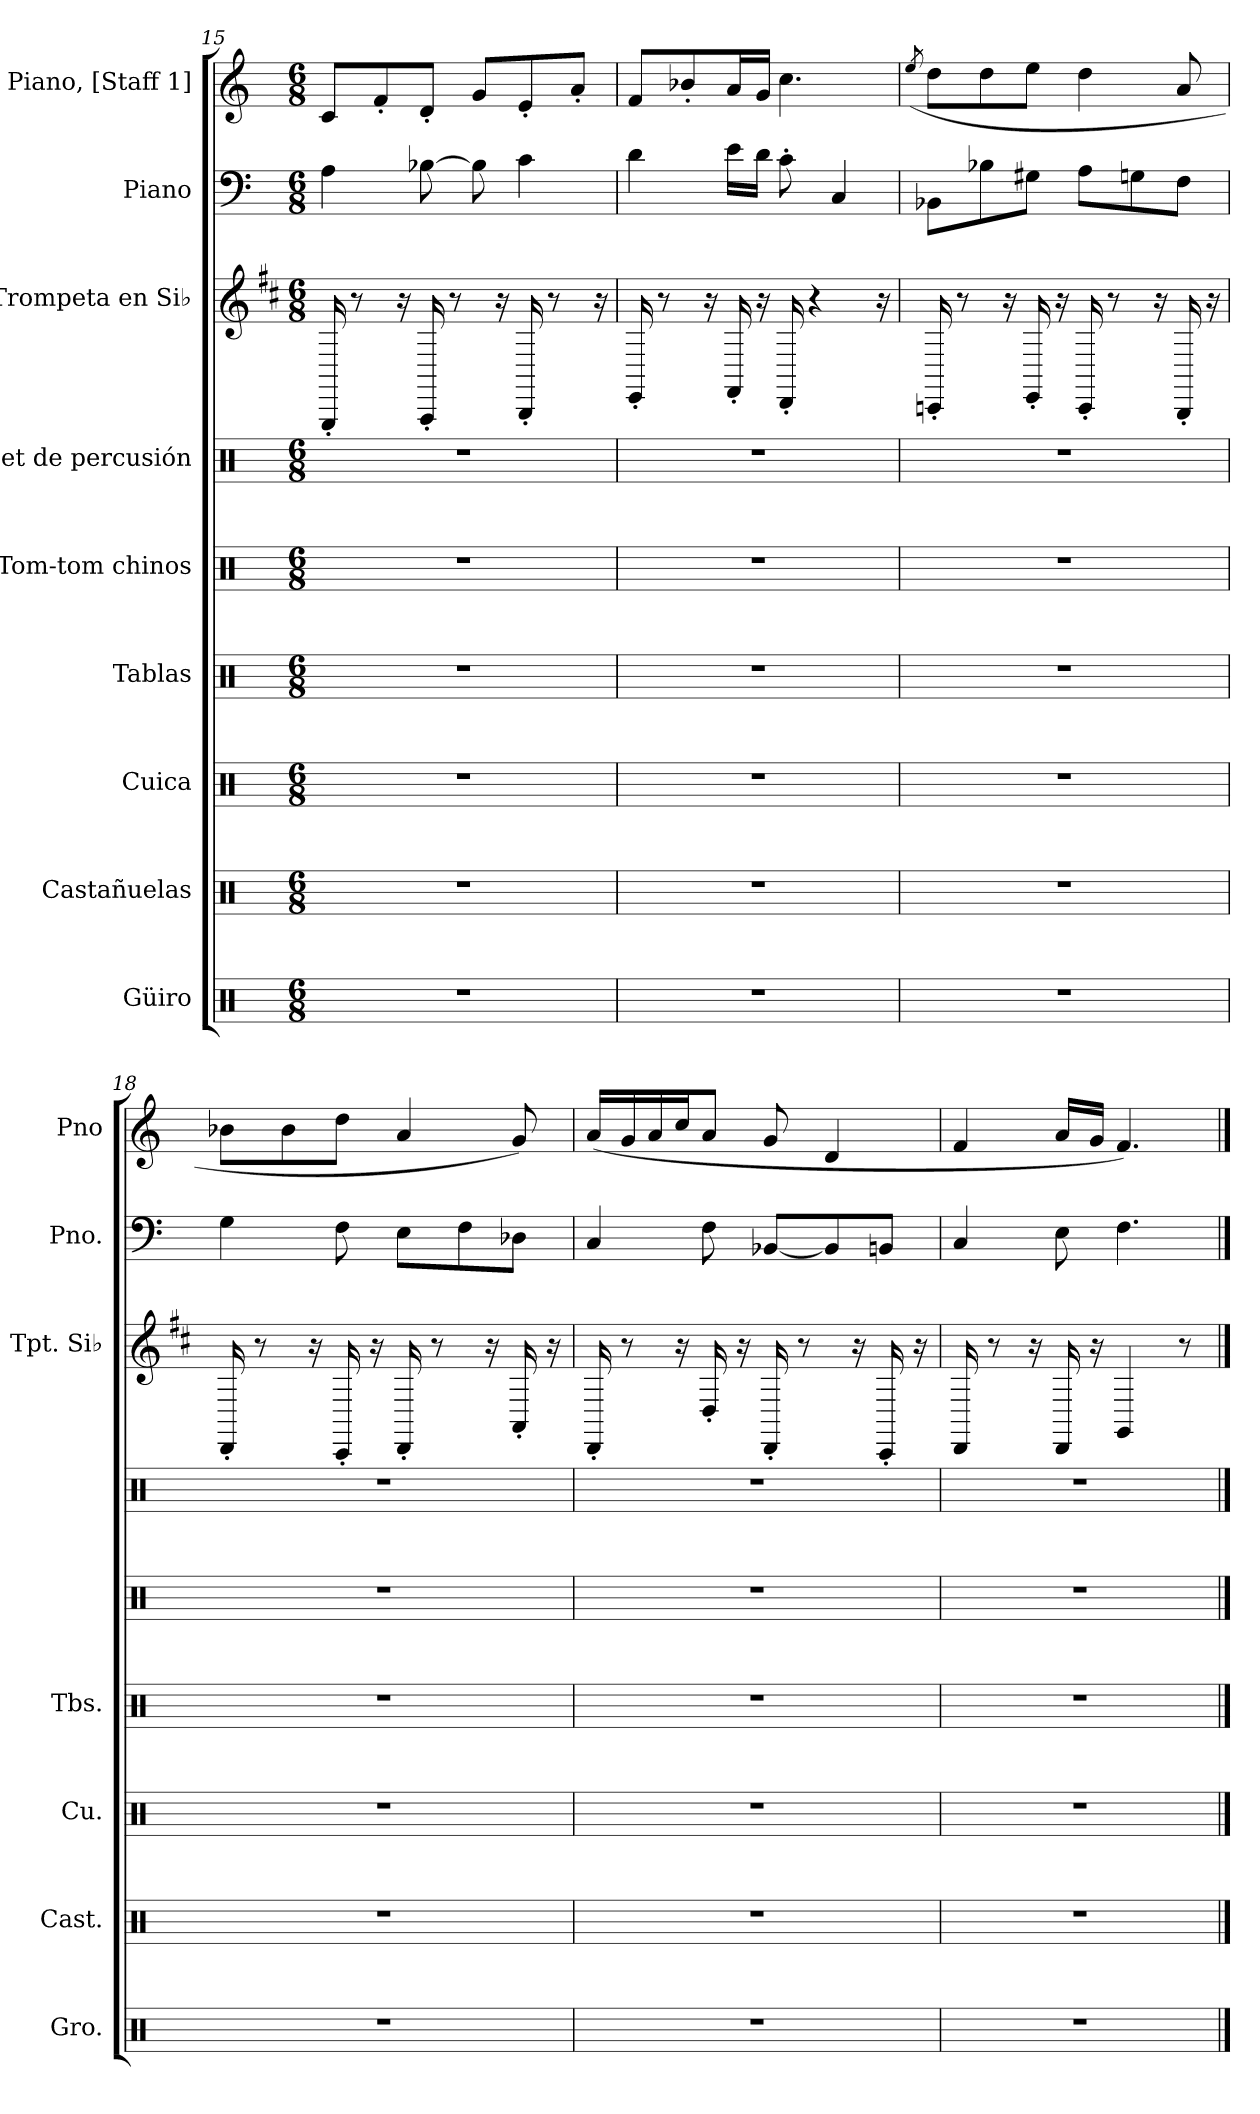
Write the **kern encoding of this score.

**kern	**kern	**kern	**kern	**kern	**kern	**kern	**kern	**kern
*part9	*part8	*part7	*part6	*part5	*part4	*part3	*part2	*part1
*staff9	*staff8	*staff7	*staff6	*staff5	*staff4	*staff3	*staff2	*staff1
*I"Güiro	*I"Castañuelas	*I"Cuica	*I"Tablas	*I"Tom-tom chinos	*I"Set de percusión	*I"Trompeta en Si♭	*I"Piano	*I"Piano, [Staff 1]
*I'Gro.	*I'Cast.	*I'Cu.	*I'Tbs.	*	*	*I'Tpt. Si♭	*I'Pno.	*I'Pno
*clefX	*clefX	*clefX	*clefX	*clefX	*clefX	*clefG2	*clefF4	*clefG2
*	*	*	*	*	*	*ITrd1c2	*	*
*k[]	*k[]	*k[]	*k[]	*k[]	*k[]	*k[]	*k[]	*k[]
*M6/8	*M6/8	*M6/8	*M6/8	*M6/8	*M6/8	*M6/8	*M6/8	*M6/8
=15	=15	=15	=15	=15	=15	=15	=15	=15
2.r	2.r	2.r	2.r	2.r	2.r	16FFF'/	4A\	8c/L
.	.	.	.	.	.	8r	.	.
.	.	.	.	.	.	.	.	8f'/
.	.	.	.	.	.	16r	.	.
.	.	.	.	.	.	16GGG'/	[8B-X\	8d'/J
.	.	.	.	.	.	8r	.	.
.	.	.	.	.	.	.	8B-\]	8g/L
.	.	.	.	.	.	16r	.	.
.	.	.	.	.	.	16AAA'/	4c\	8e'/
.	.	.	.	.	.	8r	.	.
.	.	.	.	.	.	.	.	8a'/J
.	.	.	.	.	.	16r	.	.
=16	=16	=16	=16	=16	=16	=16	=16	=16
2.r	2.r	2.r	2.r	2.r	2.r	16DD'/	4d\	8f/L
.	.	.	.	.	.	8r	.	.
.	.	.	.	.	.	.	.	8b-X'/
.	.	.	.	.	.	16r	.	.
.	.	.	.	.	.	16EE'/	16e\LL	16a/L
.	.	.	.	.	.	16r	16d\JJ	16g/JJ
.	.	.	.	.	.	16CC'/	8c'\	4.cc\
.	.	.	.	.	.	4r	.	.
.	.	.	.	.	.	.	4C/	.
.	.	.	.	.	.	16r	.	.
!!LO:LB:g=z
=17	=17	=17	=17	=17	=17	=17	=17	=17
.	.	.	.	.	.	.	.	(>8qee/
2.r	2.r	2.r	2.r	2.r	2.r	16BBB-X'/	8BB-X\L	8dd\L
.	.	.	.	.	.	8r	.	.
.	.	.	.	.	.	.	8B-X\	8dd\
.	.	.	.	.	.	16r	.	.
.	.	.	.	.	.	16DD'/	8G#X\J	8ee\J
.	.	.	.	.	.	16r	.	.
.	.	.	.	.	.	16BBB-'/	8A\L	4dd\
.	.	.	.	.	.	8r	.	.
.	.	.	.	.	.	.	8Gn\	.
.	.	.	.	.	.	16r	.	.
.	.	.	.	.	.	16AAA'/	8F\J	8a/
.	.	.	.	.	.	16r	.	.
=18	=18	=18	=18	=18	=18	=18	=18	=18
2.r	2.r	2.r	2.r	2.r	2.r	16CC'/	4G\	8b-X\L
.	.	.	.	.	.	8r	.	.
.	.	.	.	.	.	.	.	8b-\
.	.	.	.	.	.	16r	.	.
.	.	.	.	.	.	16BBB'/	8F\	8dd\J
.	.	.	.	.	.	16r	.	.
.	.	.	.	.	.	16CC'/	8E\L	4a/
.	.	.	.	.	.	8r	.	.
.	.	.	.	.	.	.	8F\	.
.	.	.	.	.	.	16r	.	.
.	.	.	.	.	.	16GG'/	8D-X\J	8g/)
.	.	.	.	.	.	16r	.	.
=19	=19	=19	=19	=19	=19	=19	=19	=19
2.r	2.r	2.r	2.r	2.r	2.r	16CC'/	4C/	(<16a/LL
.	.	.	.	.	.	8r	.	16g/
.	.	.	.	.	.	.	.	16a/
.	.	.	.	.	.	16r	.	16cc/J
.	.	.	.	.	.	16C'/	8F\	8a/J
.	.	.	.	.	.	16r	.	.
.	.	.	.	.	.	16CC'/	[8BB-X/L	8g/
.	.	.	.	.	.	8r	.	.
.	.	.	.	.	.	.	8BB-/]	4d/
.	.	.	.	.	.	16r	.	.
.	.	.	.	.	.	16BBB'/	8BBn/J	.
.	.	.	.	.	.	16r	.	.
=20	=20	=20	=20	=20	=20	=20	=20	=20
2.r	2.r	2.r	2.r	2.r	2.r	16CC/	4C/	4f/
.	.	.	.	.	.	8r	.	.
.	.	.	.	.	.	16r	.	.
.	.	.	.	.	.	16CC/	8E\	16a/LL
.	.	.	.	.	.	16r	.	16g/JJ
*	*	*	*	*	*	*	*	*MM75
.	.	.	.	.	.	4FF/	4.F\	4.f/)
.	.	.	.	.	.	8r	.	.
==	==	==	==	==	==	==	==	==
*-	*-	*-	*-	*-	*-	*-	*-	*-
